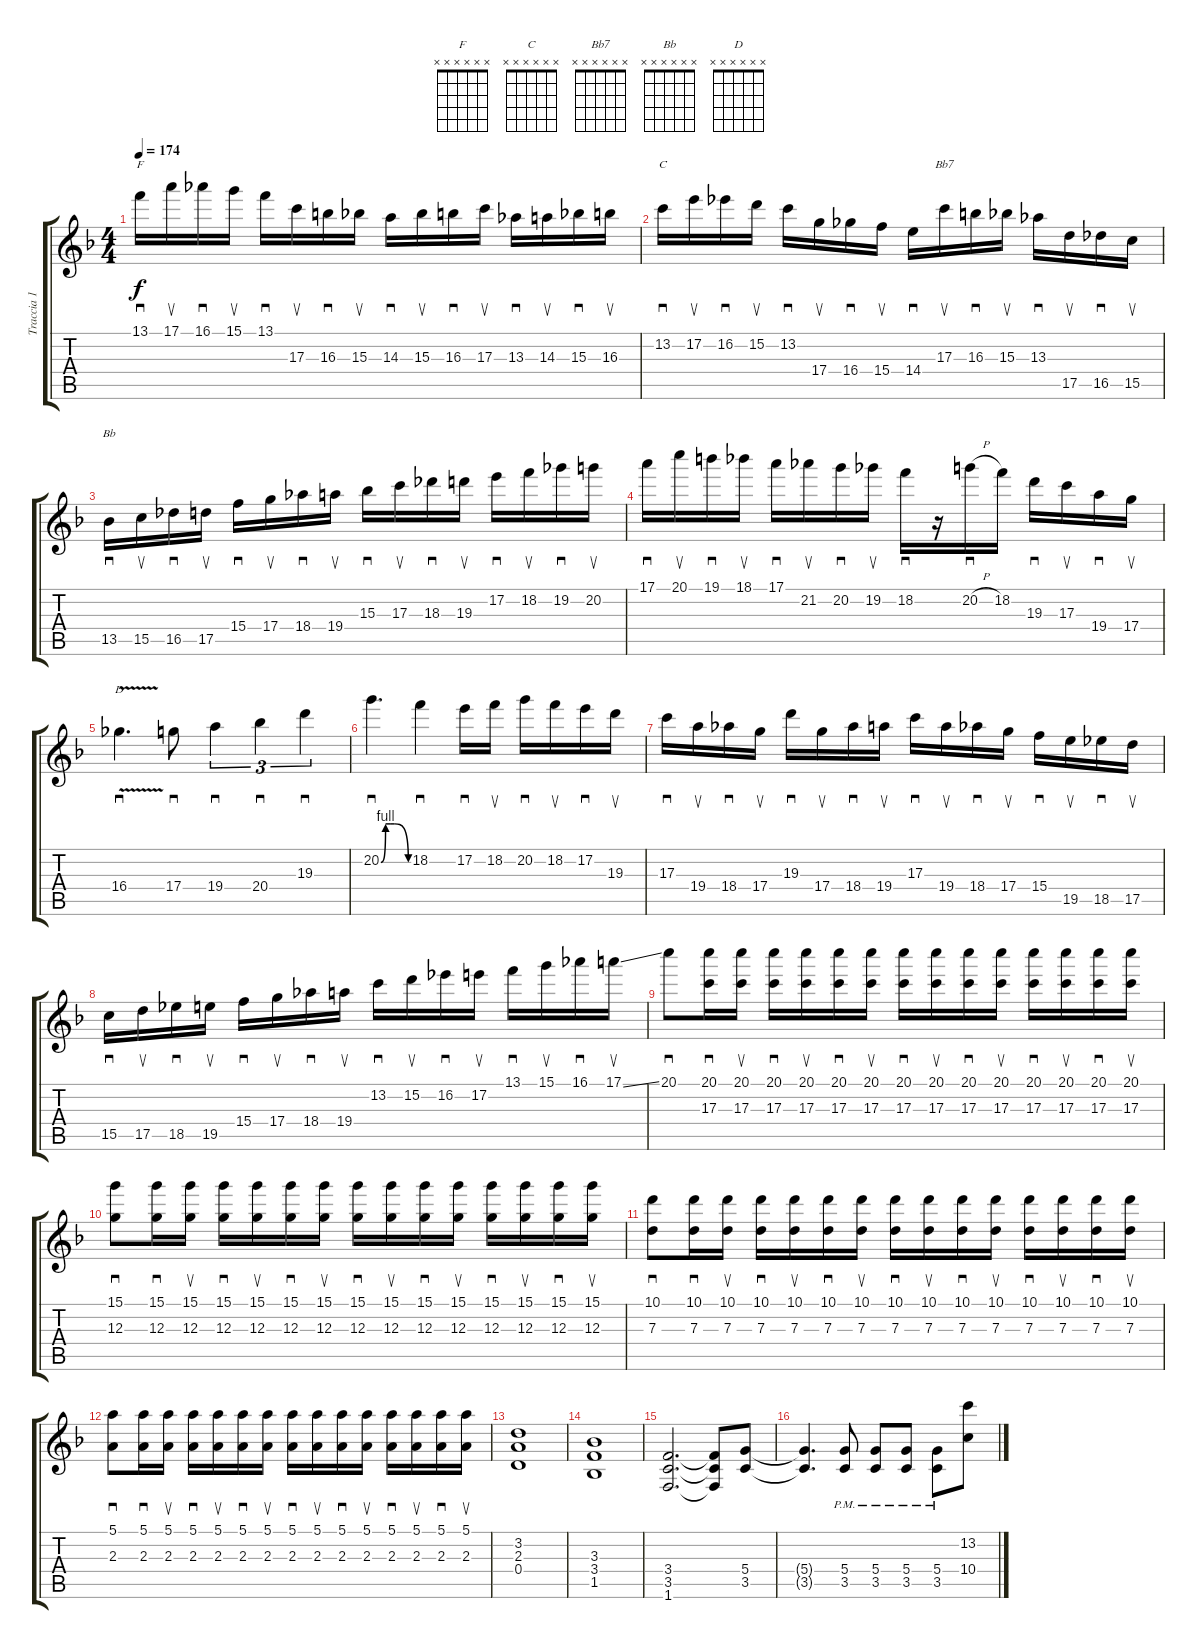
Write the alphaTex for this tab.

\track ("Traccia 1" "Traccia 1") {instrument distortionguitar}
\staff {score tabs}
\tuning (E4 B3 G3 D3 A2 E2) {hide}
\chord ("F" x x x x x x)
\chord ("C" x x x x x x)
\chord ("Bb7" x x x x x x)
\chord ("Bb" x x x x x x)
\chord ("D" x x x x x x)
\ts (4 4)
\tempo 174
\clef g2
\ks f
13.1.16{sd ch "F" dy f} 17.1.16{su} 16.1.16{sd} 15.1.16{su} 13.1.16{sd} 17.3.16{su} 16.3.16{sd} 15.3.16{su} 14.3.16{sd} 15.3.16{su} 16.3.16{sd} 17.3.16{su} 13.3.16{sd} 14.3.16{su} 15.3.16{sd} 16.3.16{su} |
13.2.16{sd ch "C"} 17.2.16{su} 16.2.16{sd} 15.2.16{su} 13.2.16{sd} 17.4.16{su} 16.4.16{sd} 15.4.16{su} 14.4.16{sd} 17.3.16{su ch "Bb7"} 16.3.16{sd} 15.3.16{su} 13.3.16{sd} 17.5.16{su} 16.5.16{sd} 15.5.16{su} |
13.5.16{sd ch "Bb"} 15.5.16{su} 16.5.16{sd} 17.5.16{su} 15.4.16{sd} 17.4.16{su} 18.4.16{sd} 19.4.16{su} 15.3.16{sd} 17.3.16{su} 18.3.16{sd} 19.3.16{su} 17.2.16{sd} 18.2.16{su} 19.2.16{sd} 20.2.16{su} |
17.1.16{sd} 20.1.16{su} 19.1.16{sd} 18.1.16{su} 17.1.16{sd} 21.2.16{su} 20.2.16{sd} 19.2.16{su} 18.2.16{sd} r.16 20.2{h}.16{sd} 18.2.16 19.3.16{sd} 17.3.16{su} 19.4.16{sd} 17.4.16{su} |
16.4{v}.4{d sd ch "D"} 17.4.8{sd} 19.4.4{sd tu (3 2)} 20.4.4{sd tu (3 2)} 19.3.4{sd tu (3 2)} |
20.2{be (custom 0 0 10 4 20 4 30 4 60 0)}.4{d sd} 18.2.4{sd} 17.2.16{sd} 18.2.16{su} 20.2.16{sd} 18.2.16{su} 17.2.16{sd} 19.3.16{su} |
17.3.16{sd} 19.4.16{su} 18.4.16{sd} 17.4.16{su} 19.3.16{sd} 17.4.16{su} 18.4.16{sd} 19.4.16{su} 17.3.16{sd} 19.4.16{su} 18.4.16{sd} 17.4.16{su} 15.4.16{sd} 19.5.16{su} 18.5.16{sd} 17.5.16{su} |
15.5.16{sd} 17.5.16{su} 18.5.16{sd} 19.5.16{su} 15.4.16{sd} 17.4.16{su} 18.4.16{sd} 19.4.16{su} 13.2.16{sd} 15.2.16{su} 16.2.16{sd} 17.2.16{su} 13.1.16{sd} 15.1.16{su} 16.1.16{sd} 17.1{ss}.16{su} |
20.1.8{sd} (20.1 17.3).16{sd} (20.1 17.3).16{su} (20.1 17.3).16{sd} (20.1 17.3).16{su} (20.1 17.3).16{sd} (20.1 17.3).16{su} (20.1 17.3).16{sd} (20.1 17.3).16{su} (20.1 17.3).16{sd} (20.1 17.3).16{su} (20.1 17.3).16{sd} (20.1 17.3).16{su} (20.1 17.3).16{sd} (20.1 17.3).16{su} |
(15.1 12.3).8{sd} (15.1 12.3).16{sd} (15.1 12.3).16{su} (15.1 12.3).16{sd} (15.1 12.3).16{su} (15.1 12.3).16{sd} (15.1 12.3).16{su} (15.1 12.3).16{sd} (15.1 12.3).16{su} (15.1 12.3).16{sd} (15.1 12.3).16{su} (15.1 12.3).16{sd} (15.1 12.3).16{su} (15.1 12.3).16{sd} (15.1 12.3).16{su} |
(10.1 7.3).8{sd} (10.1 7.3).16{sd} (10.1 7.3).16{su} (10.1 7.3).16{sd} (10.1 7.3).16{su} (10.1 7.3).16{sd} (10.1 7.3).16{su} (10.1 7.3).16{sd} (10.1 7.3).16{su} (10.1 7.3).16{sd} (10.1 7.3).16{su} (10.1 7.3).16{sd} (10.1 7.3).16{su} (10.1 7.3).16{sd} (10.1 7.3).16{su} |
(5.1 2.3).8{sd} (5.1 2.3).16{sd} (5.1 2.3).16{su} (5.1 2.3).16{sd} (5.1 2.3).16{su} (5.1 2.3).16{sd} (5.1 2.3).16{su} (5.1 2.3).16{sd} (5.1 2.3).16{su} (5.1 2.3).16{sd} (5.1 2.3).16{su} (5.1 2.3).16{sd} (5.1 2.3).16{su} (5.1 2.3).16{sd} (5.1 2.3).16{su} |
(3.2 2.3 0.4).1 |
\ks dminor
(3.3 3.4 1.5).1 |
(3.4 3.5 1.6).2{d} (3.4{t} 3.5{t} 1.6{t}).8 (5.4 3.5).8 |
(5.4{t} 3.5{t}).4{d} (5.4{pm} 3.5{pm}).8 (5.4{pm} 3.5{pm}).8 (5.4{pm} 3.5{pm}).8 (5.4{pm} 3.5{pm}).8 (13.2 10.4).8
